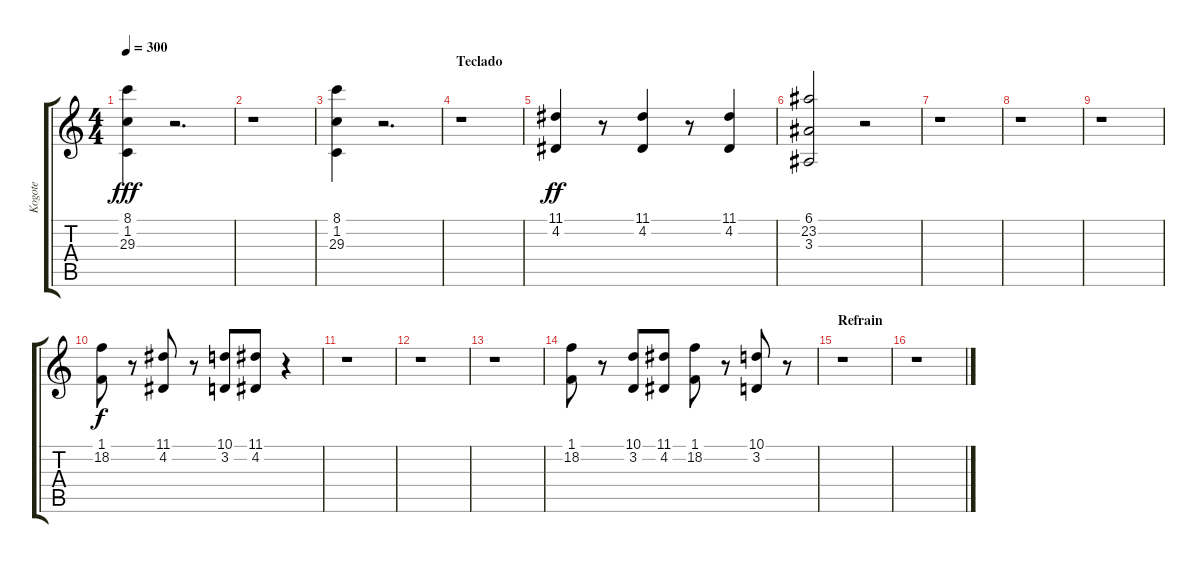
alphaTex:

\track ("Kogote" "Kogote") {instrument brasssection}
\staff {score tabs}
\tuning (E4 B3 G3 D3 A2 E2) {hide}
\ts (4 4)
\tempo 300
\clef g2
\ks c
(8.1 1.2 29.3).4{dy fff} r.2{d} |
r.1 |
(8.1 1.2 29.3).4 r.2{d} |
\section ("" "Teclado")
r.1 |
(11.1 4.2).4{dy ff} r.8 (11.1 4.2).4 r.8 (11.1 4.2).4 |
(6.1 23.2 3.3).2 r.2 |
r.1 |
r.1 |
r.1 |
(1.1 18.2).8{dy f} r.8 (11.1 4.2).8 r.8 (10.1 3.2).8 (11.1 4.2).8 r.4 |
r.1 |
r.1 |
r.1 |
(1.1 18.2).8 r.8 (10.1 3.2).8 (11.1 4.2).8 (1.1 18.2).8 r.8 (10.1 3.2).8 r.8 |
\section ("" "Refrain")
r.1 |
r.1
